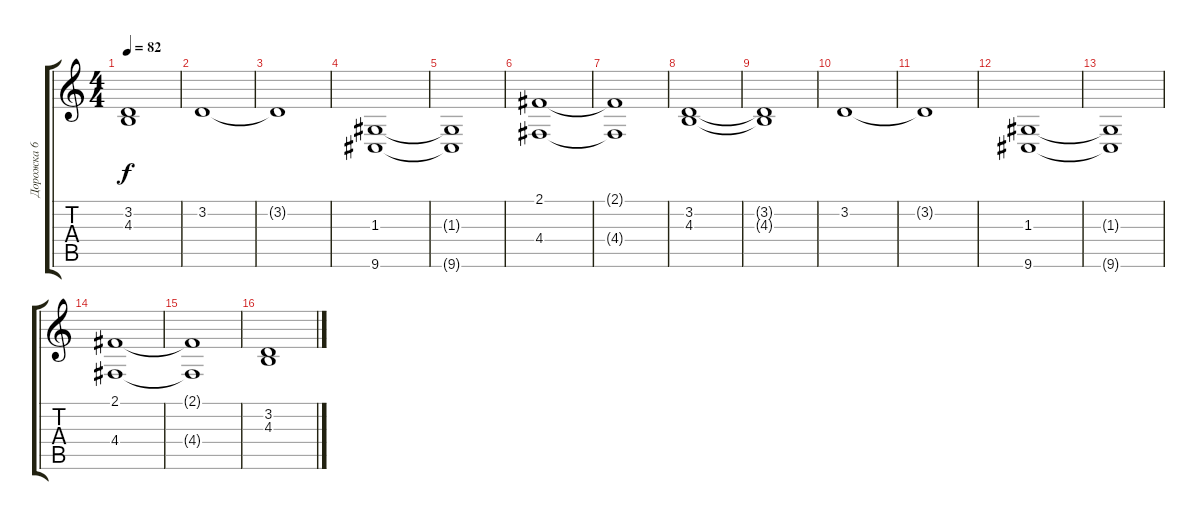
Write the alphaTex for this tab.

\track ("Дорожка 6" "Дорожка 6") {instrument choiraahs}
\staff {score tabs}
\tuning (E4 B3 G3 D3 A2 E2) {hide}
\ts (4 4)
\tempo 82
\clef g2
\ks c
(3.2{t} 4.3{t}).1{dy f} |
3.2.1 |
3.2{t}.1 |
(1.3 9.6).1 |
(1.3{t} 9.6{t}).1 |
(2.1 4.4).1 |
(2.1{t} 4.4{t}).1 |
(3.2 4.3).1 |
(3.2{t} 4.3{t}).1 |
3.2.1 |
3.2{t}.1 |
(1.3 9.6).1 |
(1.3{t} 9.6{t}).1 |
(2.1 4.4).1 |
(2.1{t} 4.4{t}).1 |
(3.2 4.3).1
